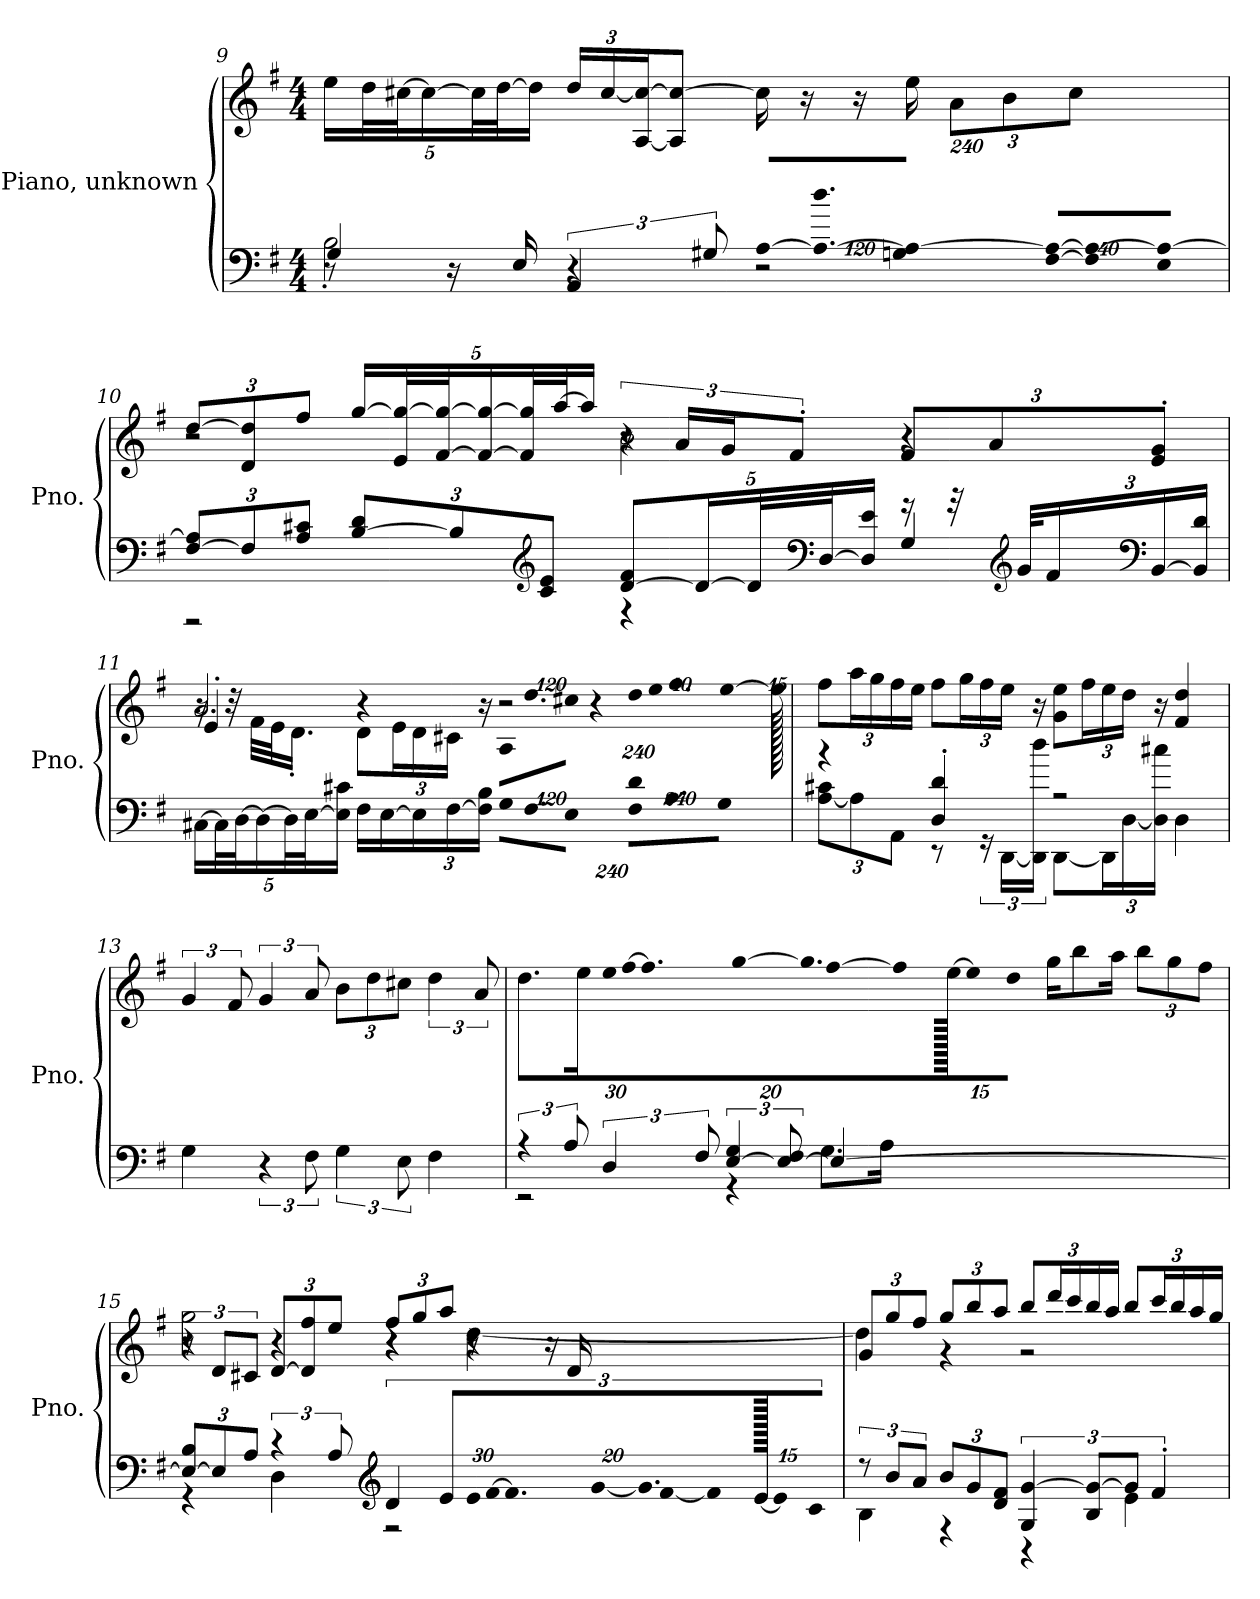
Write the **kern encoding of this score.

**kern	**kern
*part1	*part1
*staff2	*staff1
*I"Piano, unknown	*
*I'Pno.	*
!!LO:LB:g=z
*clefF4	*clefG2
*k[f#]	*k[f#]
*M4/4	*M4/4
=9	=9
*^	*
*	*^	*
*	*	*	*Xbrackettup
8r	2B'\	4G/	20ee\LL
.	.	.	40dd\L
.	.	.	[40cc#X\J
.	.	.	20cc#\_
16r	.	.	.
.	.	.	40cc#\L]
.	.	.	[40dd\J
16E/	.	.	.
.	.	.	20dd\JJ]
6AA/	.	4r	24dd/LL
.	.	.	[24cc#/
.	.	.	[24A/ 24cc#/_J
.	.	.	8A/] 8cc#/_J
12G#X/	.	.	.
*Xbrackettup	*	*	*
!LO:N:vis=16	!	!	!
[1920%137A/LL	2r	2r	16cc#\]
.	.	.	16r
!LO:N:vis=16.	!	!	!
960%103A/_ 960%103dd/	.	.	.
.	.	.	16r
!LO:N:vis=16	!	!	!
1920%137Gn/ 1920%137A/_JJ	.	.	.
.	.	.	16ee\
!LO:N:vis=32	!	!	!
[640%23F#/ 640%23A/_KKL	.	.	12a\L
!LO:N:vis=8	!	!	!
960%137F#/] 960%137A/_	.	.	.
.	.	.	12b\
.	.	.	12cc#\J
!LO:N:vis=16	!	!	!
1920%137E/ 1920%137A/_Jk	.	.	.
*	*v	*v	*
!!LO:LB:g=z
=10	=10	=10
*	*	*^
*	*	*	*^
[12F#/ 12A/]L	2r	[12dd/L	2r	2r
12F#/]	.	12d/ 12dd/]	.	.
12A/ 12c#X/J	.	12ff#/J	.	.
[12B/ 12d/L	.	[20gg/LL	.	.
.	.	40e/ 40gg/_L	.	.
.	.	[40f#/ 40gg/_J	.	.
12B/]	.	.	.	.
.	.	20f#/_ 20gg/_	.	.
.	.	40f#/] 40gg/]L	.	.
*clefG2	*	*	*	*
12c#/ 12e/J	.	.	.	.
.	.	[40aa/J	.	.
.	.	20aa/JJ]	.	.
*	*	*brackettup	*	*
[10d/ 10f#/L	4r	12r	2b\	4r
.	.	24a/LL	.	.
20d/L_	.	.	.	.
.	.	24g/J	.	.
40d/L]	.	.	.	.
.	.	12f#'/J	.	.
*clefF4	*	*	*	*
[40D/J	.	.	.	.
20D/] 20e/JJ	.	.	.	.
*	*	*	*	*Xbrackettup
16r	4G/	4r	.	12f#/L
32r	.	.	.	.
.	.	.	.	12a/
*clefG2	*	*	*	*
32g/KLL	.	.	.	.
24f#/	.	.	.	.
*clefF4	*	*	*	*
[24BB/	.	.	.	12e/' 12g/'J
24BB/] 24d/JJ	.	.	.	.
*v	*v	*	*	*
!!LO:PB:g=z	!!	!!
=11	=11	=11	=11
[20C#X\LL	2.a/	16r	4e'/
40C#\L]	.	.	.
.	.	32r	.
[40D\J	.	.	.
.	.	32f#\LLL	.
20D\_	.	.	.
.	.	32e\J	.
40D\L]	.	.	.
.	.	16.d'\JJ	.
[40E\J	.	.	.
20E\] 20c#X\JJ	.	.	.
16F#\LL	.	12d\L	4r
[16E\	.	.	.
.	.	24e\L	.
*	*	*brackettup	*
24E\]	.	24d\	.
[24F#\	.	24c#X\JJ	.
24F#\] 24B\JJ	.	24r	.
!LO:N:vis=16	!	!	!
*	*	*Xbrackettup	*
!	!	!LO:N:vis=16	!
1920%137G\LL	.	1920%137A\LL	2r
!LO:N:vis=16.	!	!LO:N:vis=16.	!
960%103F#\	.	960%103dd\	.
!LO:N:vis=16	!	!LO:N:vis=16	!
1920%137E\JJ	.	1920%137cc#X\JJ	.
!LO:N:vis=16	!	!LO:N:vis=32	!
1920%137F#\ 1920%137d\LL	4r	640%23dd\LLL	.
!	!	!LO:N:vis=32	!
.	.	640%23ee\J	.
!LO:N:vis=16.	!	!	!
960%103A\	.	.	.
!	!	!LO:N:vis=16.	!
.	.	960%103ff#\	.
!LO:N:vis=16	!	!	!
1920%137G\JJ	.	.	.
.	.	[240%17ee\J	.
1920ryy	1920ryy	1920ee\]	1920ryy
*	*v	*v	*v
=12	=12
*^	*
4r	[12A\ 12c#X\L	12ff#\L
.	12A\]	24aa\L
.	.	24gg\
.	12AA\J	24ff#\
.	.	24ee\JJ
4D/' 4d/'	8r	12ff#\L
.	.	24gg\L
*	*brackettup	*brackettup
.	24r	24ff#\
.	[24DD\LL	24ee\JJ
.	24DD\] 24dd\JJ	24r
*	*	*Xbrackettup
2r	[8DD\L	12g\ 12ee\L
.	.	24ff#\L
*	*Xbrackettup	*brackettup
.	24DD\L]	24ee\
.	[24D\	24dd\JJ
.	24D\] 24cc#X\JJ	24r
.	4D\	4f#/ 4dd/
*v	*v	*
!!LO:LB:g=z
=13	=13
4G\	6g/
.	12f#/
*brackettup	*
6r	6g/
12F#\	12a/
*	*Xbrackettup
6G\	12b\L
.	12dd\
12E\	12cc#X\J
*	*brackettup
4F#\	6dd\
.	12a/
=14	=14
*^	*
6r	2r	8.dd\L
12A/	.	.
.	.	16ee\L
*	*	*Xbrackettup
!	!	!LO:N:vis=256
6D/	.	1920%17ee\LLL
!	!	!LO:N:vis=256
.	.	[1920%17ff#\J
!	!	!LO:N:vis=64.
.	.	640%17ff#\]
.	.	1920ryy
!	!	!LO:N:vis=256
.	.	[1920%17gg\K
!	!	!LO:N:vis=64.
.	.	640%17gg\]
!	!	!LO:N:vis=256
.	.	[1920%17ff#\JK
!	!	!LO:N:vis=32
.	.	640%23ff#\J]
.	.	[1920ee\
.	.	1920%79ee\J]
12F#/	.	12dd\J
[6E/ 6G/	4r	16gg\KL
.	.	8bb\
12E/_ 12F#/	.	.
.	.	16aa\Jk
4E/_	8.G\L	12bb\L
.	.	12gg\
.	.	12ff#\J
.	16A\Jk	.
!!LO:LB:g=z
=15	=15	=15
*Xbrackettup	*	*brackettup
*	*	*^
*	*	*	*^
12E/_ 12B/L	4r	12r	2gg\	4r
12E/]	.	12d/L	.	.
12A/J	.	12c#X/J	.	.
*brackettup	*	*	*	*Xbrackettup
6r	4D\	4r	.	[12d/L
.	.	.	.	12d/] 12ff#/
12A/	.	.	.	12ee/J
*clefG2	*	*	*	*
6d/	2r	12ff#/L	4r	4r
.	.	12gg/	.	.
12e/L	.	12aa/J	.	.
*Xbrackettup	*	*	*	*
!LO:N:vis=256	!	!	!	!
1920%17e/LLLL	.	4r	[4dd\	8r
!LO:N:vis=256	!	!	!	!
[1920%17f#/J	.	.	.	.
!LO:N:vis=64.	!	!	!	!
640%17f#/]	.	.	.	.
1920ryy	.	.	.	.
!LO:N:vis=256	!	!	!	!
[1920%17g/K	.	.	.	.
!LO:N:vis=64.	!	!	!	!
640%17g/]	.	.	.	.
!LO:N:vis=256	!	!	!	!
[1920%17f#/JK	.	.	.	.
!LO:N:vis=32	!	!	!	!
640%23f#/J]	.	.	.	.
[1920e/	.	.	.	16r
1920%79e/J]	.	.	.	.
12c/J	.	.	.	.
.	.	.	.	16d/
*	*	*v	*v	*v
=16	=16	=16
*brackettup	*	*
*	*	*^
12r	4B\	12g/L	4dd\]
12b/L	.	12gg/	.
12a/J	.	12ff#/J	.
*Xbrackettup	*	*	*
12b/L	4r	12gg/L	4r
12g/	.	12bb/	.
12d/ 12f#/J	.	12aa/J	.
*brackettup	*	*	*
6G/ [6g/	4r	12bb/L	2r
.	.	24ddd/L	.
.	.	24ccc/	.
12B/ 12g/_L	.	24bb/	.
.	.	24aa/JJ	.
12g/J]	4e\	12bb/L	.
6f#'/	.	24ccc/L	.
.	.	24bb/	.
.	.	24aa/	.
.	.	24gg/JJ	.
*v	*v	*	*
*	*v	*v
=	=
*-	*-
